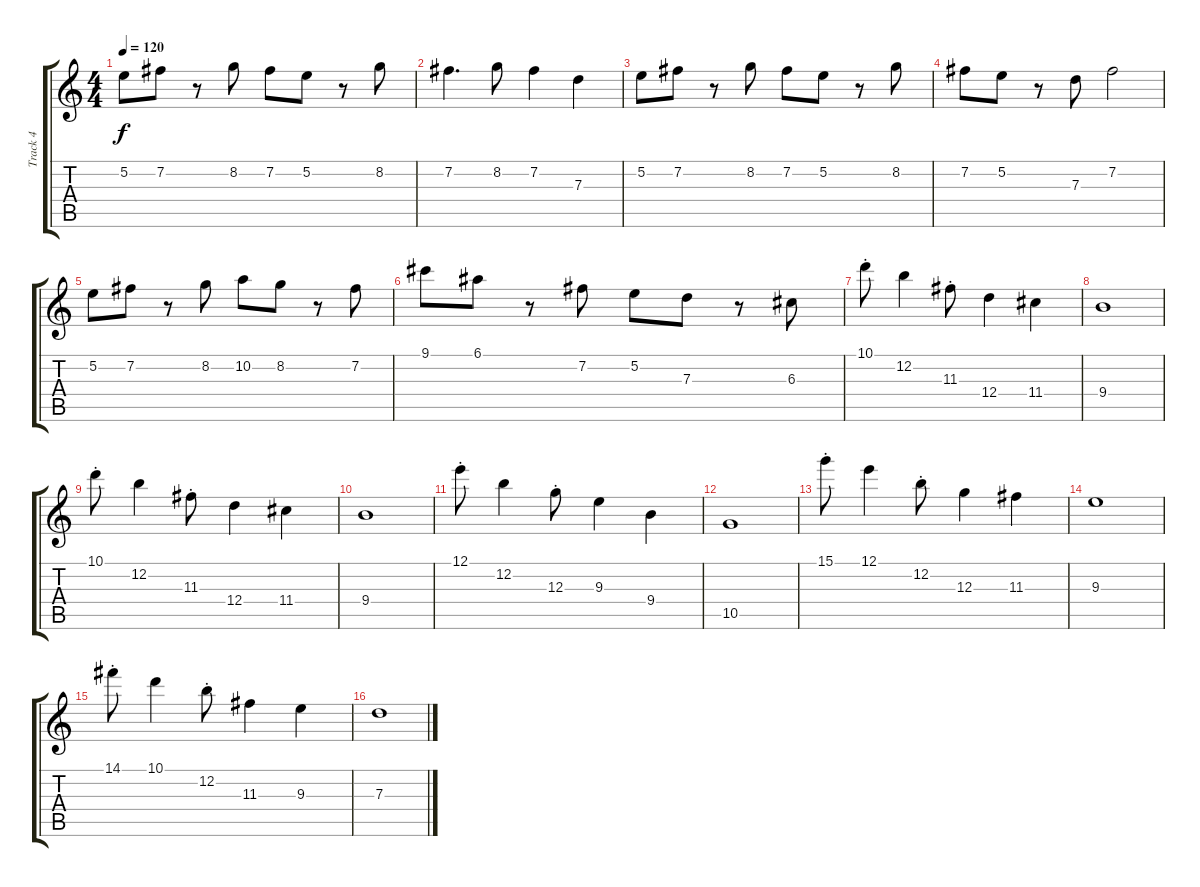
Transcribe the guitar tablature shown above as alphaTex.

\track ("Track 4" "Track 4") {instrument overdrivenguitar}
\staff {score tabs}
\tuning (E4 B3 G3 D3 A2 E2) {hide}
\ts (4 4)
\tempo 120
\clef g2
\ks c
5.2.8{dy f} 7.2.8 r.8 8.2.8 7.2.8 5.2.8 r.8 8.2.8 |
7.2.4{d} 8.2.8 7.2.4 7.3.4 |
5.2.8 7.2.8 r.8 8.2.8 7.2.8 5.2.8 r.8 8.2.8 |
7.2.8 5.2.8 r.8 7.3.8 7.2.2 |
5.2.8 7.2.8 r.8 8.2.8 10.2.8 8.2.8 r.8 7.2.8 |
9.1.8 6.1.8 r.8 7.2.8 5.2.8 7.3.8 r.8 6.3.8 |
10.1{st}.8 12.2.4 11.3{st}.8 12.4.4 11.4.4 |
9.4.1 |
10.1{st}.8 12.2.4 11.3{st}.8 12.4.4 11.4.4 |
9.4.1 |
12.1{st}.8 12.2.4 12.3{st}.8 9.3.4 9.4.4 |
10.5.1 |
15.1{st}.8 12.1.4 12.2{st}.8 12.3.4 11.3.4 |
9.3.1 |
14.1{st}.8 10.1.4 12.2{st}.8 11.3.4 9.3.4 |
7.3.1
